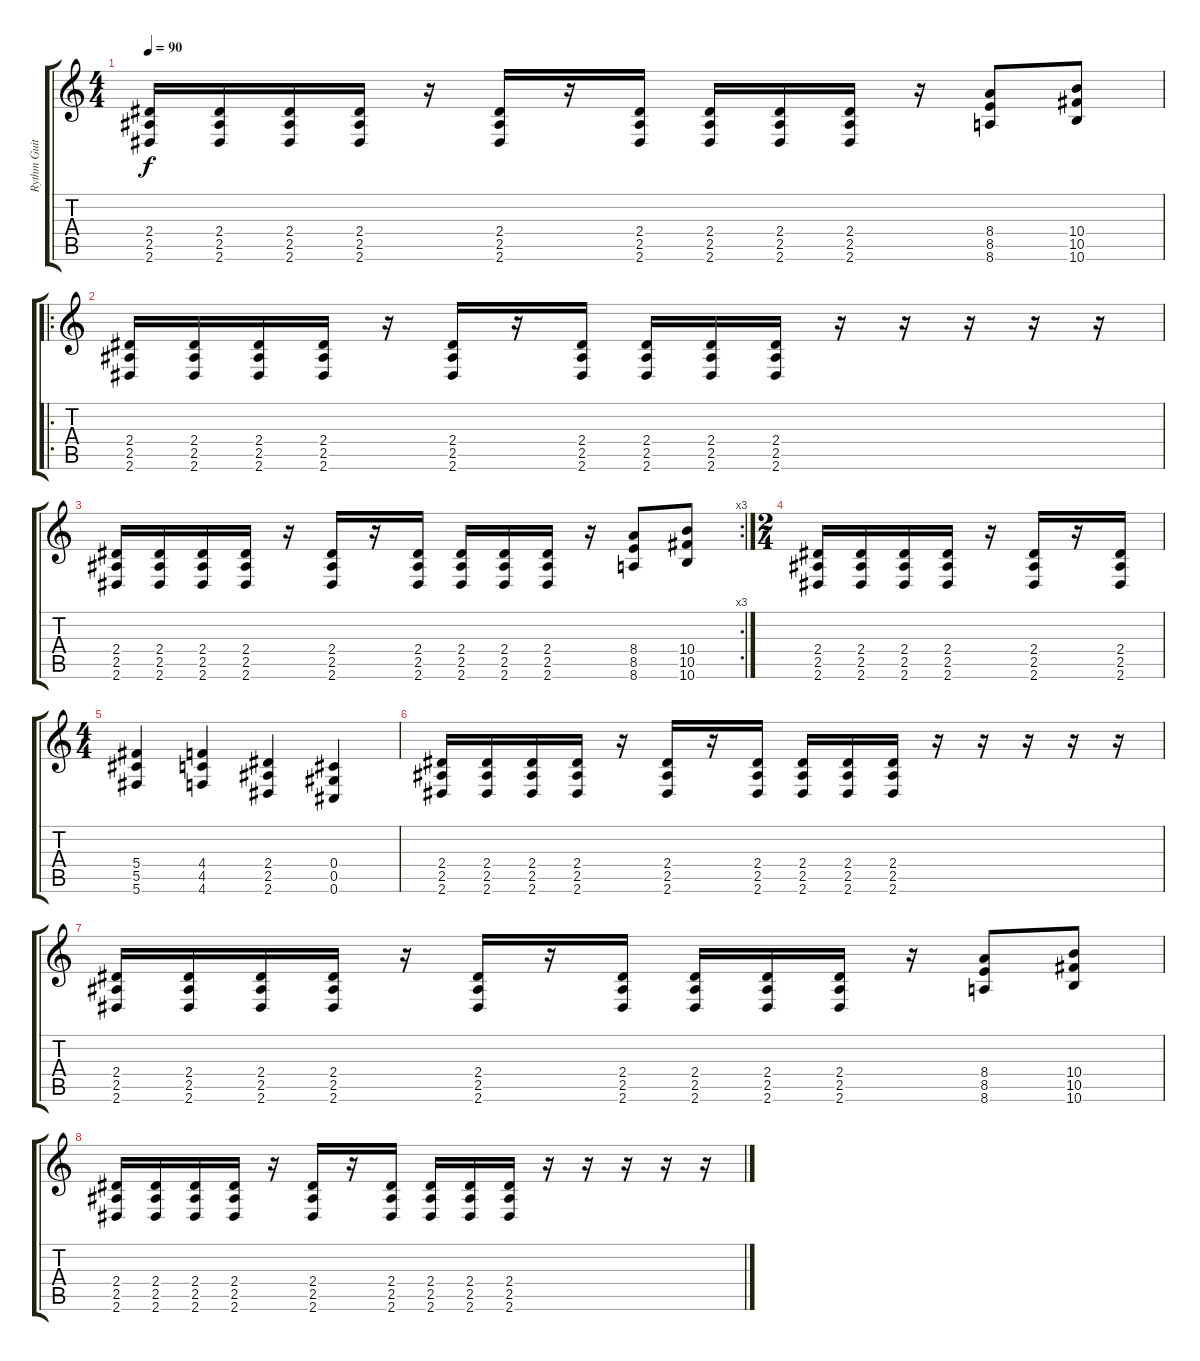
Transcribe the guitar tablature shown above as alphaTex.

\track ("Rythm Guitar 1 (right)" "Rythm Guit") {instrument distortionguitar}
\staff {score tabs}
\tuning (Eb4 Bb3 Gb3 Db3 Ab2 Db2) {hide}
\ts (4 4)
\tempo 90
\clef g2
\ks c
(2.4 2.5 2.6).16{dy f} (2.4 2.5 2.6).16 (2.4 2.5 2.6).16 (2.4 2.5 2.6).16 r.16 (2.4 2.5 2.6).16 r.16 (2.4 2.5 2.6).16 (2.4 2.5 2.6).16 (2.4 2.5 2.6).16 (2.4 2.5 2.6).16 r.16 (8.4 8.5 8.6).8 (10.4 10.5 10.6).8 |
\ro
(2.4 2.5 2.6).16 (2.4 2.5 2.6).16 (2.4 2.5 2.6).16 (2.4 2.5 2.6).16 r.16 (2.4 2.5 2.6).16 r.16 (2.4 2.5 2.6).16 (2.4 2.5 2.6).16 (2.4 2.5 2.6).16 (2.4 2.5 2.6).16 r.16 r.16 r.16 r.16 r.16 |
\rc 3
(2.4 2.5 2.6).16 (2.4 2.5 2.6).16 (2.4 2.5 2.6).16 (2.4 2.5 2.6).16 r.16 (2.4 2.5 2.6).16 r.16 (2.4 2.5 2.6).16 (2.4 2.5 2.6).16 (2.4 2.5 2.6).16 (2.4 2.5 2.6).16 r.16 (8.4 8.5 8.6).8 (10.4 10.5 10.6).8 |
\ts (2 4)
(2.4 2.5 2.6).16 (2.4 2.5 2.6).16 (2.4 2.5 2.6).16 (2.4 2.5 2.6).16 r.16 (2.4 2.5 2.6).16 r.16 (2.4 2.5 2.6).16 |
\ts (4 4)
(5.4 5.5 5.6).4 (4.4 4.5 4.6).4 (2.4 2.5 2.6).4 (0.4 0.5 0.6).4 |
(2.4 2.5 2.6).16 (2.4 2.5 2.6).16 (2.4 2.5 2.6).16 (2.4 2.5 2.6).16 r.16 (2.4 2.5 2.6).16 r.16 (2.4 2.5 2.6).16 (2.4 2.5 2.6).16 (2.4 2.5 2.6).16 (2.4 2.5 2.6).16 r.16 r.16 r.16 r.16 r.16 |
(2.4 2.5 2.6).16 (2.4 2.5 2.6).16 (2.4 2.5 2.6).16 (2.4 2.5 2.6).16 r.16 (2.4 2.5 2.6).16 r.16 (2.4 2.5 2.6).16 (2.4 2.5 2.6).16 (2.4 2.5 2.6).16 (2.4 2.5 2.6).16 r.16 (8.4 8.5 8.6).8 (10.4 10.5 10.6).8 |
(2.4 2.5 2.6).16 (2.4 2.5 2.6).16 (2.4 2.5 2.6).16 (2.4 2.5 2.6).16 r.16 (2.4 2.5 2.6).16 r.16 (2.4 2.5 2.6).16 (2.4 2.5 2.6).16 (2.4 2.5 2.6).16 (2.4 2.5 2.6).16 r.16 r.16 r.16 r.16 r.16
